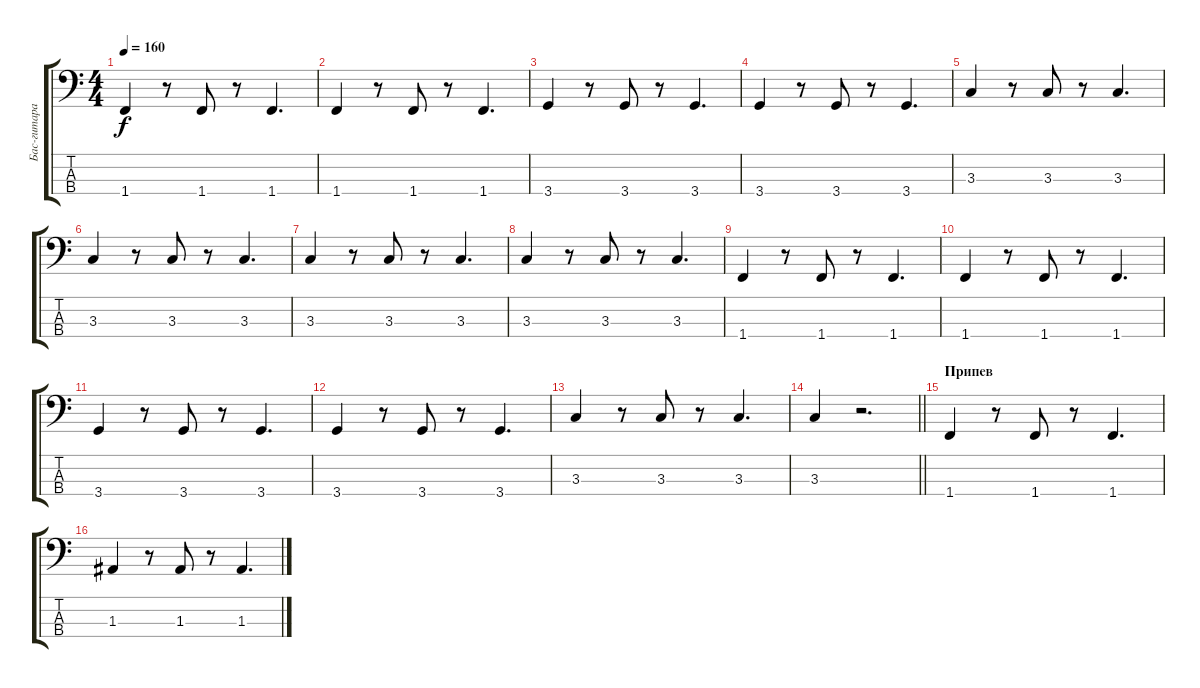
\track ("Бас-гитара" "Бас-гитара") {instrument electricbassfinger}
\staff {score tabs}
\tuning (G2 D2 A1 E1) {hide}
\ts (4 4)
\tempo 160
\clef f4
\ks c
1.4.4{dy f} r.8 1.4.8 r.8 1.4.4{d} |
1.4.4 r.8 1.4.8 r.8 1.4.4{d} |
3.4.4 r.8 3.4.8 r.8 3.4.4{d} |
3.4.4 r.8 3.4.8 r.8 3.4.4{d} |
3.3.4 r.8 3.3.8 r.8 3.3.4{d} |
3.3.4 r.8 3.3.8 r.8 3.3.4{d} |
3.3.4 r.8 3.3.8 r.8 3.3.4{d} |
3.3.4 r.8 3.3.8 r.8 3.3.4{d} |
1.4.4 r.8 1.4.8 r.8 1.4.4{d} |
1.4.4 r.8 1.4.8 r.8 1.4.4{d} |
3.4.4 r.8 3.4.8 r.8 3.4.4{d} |
3.4.4 r.8 3.4.8 r.8 3.4.4{d} |
3.3.4 r.8 3.3.8 r.8 3.3.4{d} |
\barLineRight lightlight
3.3.4 r.2{d} |
\section ("" "Припев")
1.4.4 r.8 1.4.8 r.8 1.4.4{d} |
1.3.4 r.8 1.3.8 r.8 1.3.4{d}
